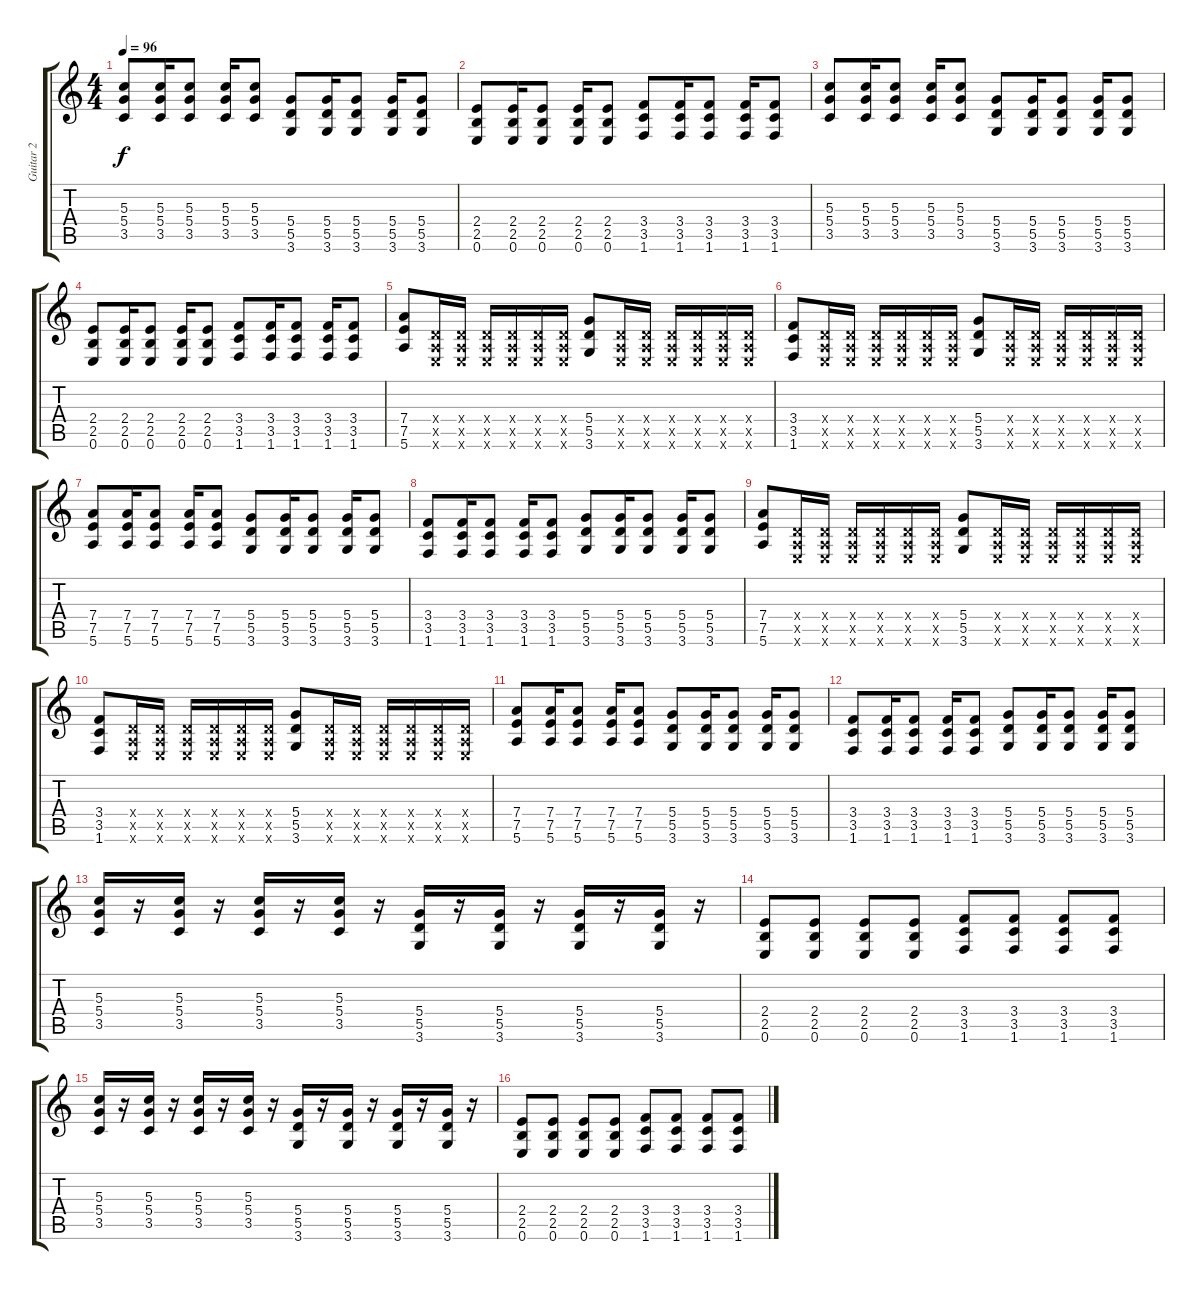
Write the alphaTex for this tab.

\track ("Guitar 2" "Guitar 2") {instrument distortionguitar}
\staff {score tabs}
\tuning (E4 B3 G3 D3 A2 E2) {hide}
\ts (4 4)
\tempo 96
\clef g2
\ks c
(5.3 5.4 3.5).8{dy f} (5.3 5.4 3.5).16 (5.3 5.4 3.5).8 (5.3 5.4 3.5).16 (5.3 5.4 3.5).8 (5.4 5.5 3.6).8 (5.4 5.5 3.6).16 (5.4 5.5 3.6).8 (5.4 5.5 3.6).16 (5.4 5.5 3.6).8 |
(2.4 2.5 0.6).8 (2.4 2.5 0.6).16 (2.4 2.5 0.6).8 (2.4 2.5 0.6).16 (2.4 2.5 0.6).8 (3.4 3.5 1.6).8 (3.4 3.5 1.6).16 (3.4 3.5 1.6).8 (3.4 3.5 1.6).16 (3.4 3.5 1.6).8 |
(5.3 5.4 3.5).8 (5.3 5.4 3.5).16 (5.3 5.4 3.5).8 (5.3 5.4 3.5).16 (5.3 5.4 3.5).8 (5.4 5.5 3.6).8 (5.4 5.5 3.6).16 (5.4 5.5 3.6).8 (5.4 5.5 3.6).16 (5.4 5.5 3.6).8 |
(2.4 2.5 0.6).8 (2.4 2.5 0.6).16 (2.4 2.5 0.6).8 (2.4 2.5 0.6).16 (2.4 2.5 0.6).8 (3.4 3.5 1.6).8 (3.4 3.5 1.6).16 (3.4 3.5 1.6).8 (3.4 3.5 1.6).16 (3.4 3.5 1.6).8 |
(7.4 7.5 5.6).8 (0.4{x} 0.5{x} 0.6{x}).16 (0.4{x} 0.5{x} 0.6{x}).16 (0.4{x} 0.5{x} 0.6{x}).16 (0.4{x} 0.5{x} 0.6{x}).16 (0.4{x} 0.5{x} 0.6{x}).16 (0.4{x} 0.5{x} 0.6{x}).16 (5.4 5.5 3.6).8 (0.4{x} 0.5{x} 0.6{x}).16 (0.4{x} 0.5{x} 0.6{x}).16 (0.4{x} 0.5{x} 0.6{x}).16 (0.4{x} 0.5{x} 0.6{x}).16 (0.4{x} 0.5{x} 0.6{x}).16 (0.4{x} 0.5{x} 0.6{x}).16 |
(3.4 3.5 1.6).8 (0.4{x} 0.5{x} 0.6{x}).16 (0.4{x} 0.5{x} 0.6{x}).16 (0.4{x} 0.5{x} 0.6{x}).16 (0.4{x} 0.5{x} 0.6{x}).16 (0.4{x} 0.5{x} 0.6{x}).16 (0.4{x} 0.5{x} 0.6{x}).16 (5.4 5.5 3.6).8 (0.4{x} 0.5{x} 0.6{x}).16 (0.4{x} 0.5{x} 0.6{x}).16 (0.4{x} 0.5{x} 0.6{x}).16 (0.4{x} 0.5{x} 0.6{x}).16 (0.4{x} 0.5{x} 0.6{x}).16 (0.4{x} 0.5{x} 0.6{x}).16 |
(7.4 7.5 5.6).8 (7.4 7.5 5.6).16 (7.4 7.5 5.6).8 (7.4 7.5 5.6).16 (7.4 7.5 5.6).8 (5.4 5.5 3.6).8 (5.4 5.5 3.6).16 (5.4 5.5 3.6).8 (5.4 5.5 3.6).16 (5.4 5.5 3.6).8 |
(3.4 3.5 1.6).8 (3.4 3.5 1.6).16 (3.4 3.5 1.6).8 (3.4 3.5 1.6).16 (3.4 3.5 1.6).8 (5.4 5.5 3.6).8 (5.4 5.5 3.6).16 (5.4 5.5 3.6).8 (5.4 5.5 3.6).16 (5.4 5.5 3.6).8 |
(7.4 7.5 5.6).8 (0.4{x} 0.5{x} 0.6{x}).16 (0.4{x} 0.5{x} 0.6{x}).16 (0.4{x} 0.5{x} 0.6{x}).16 (0.4{x} 0.5{x} 0.6{x}).16 (0.4{x} 0.5{x} 0.6{x}).16 (0.4{x} 0.5{x} 0.6{x}).16 (5.4 5.5 3.6).8 (0.4{x} 0.5{x} 0.6{x}).16 (0.4{x} 0.5{x} 0.6{x}).16 (0.4{x} 0.5{x} 0.6{x}).16 (0.4{x} 0.5{x} 0.6{x}).16 (0.4{x} 0.5{x} 0.6{x}).16 (0.4{x} 0.5{x} 0.6{x}).16 |
(3.4 3.5 1.6).8 (0.4{x} 0.5{x} 0.6{x}).16 (0.4{x} 0.5{x} 0.6{x}).16 (0.4{x} 0.5{x} 0.6{x}).16 (0.4{x} 0.5{x} 0.6{x}).16 (0.4{x} 0.5{x} 0.6{x}).16 (0.4{x} 0.5{x} 0.6{x}).16 (5.4 5.5 3.6).8 (0.4{x} 0.5{x} 0.6{x}).16 (0.4{x} 0.5{x} 0.6{x}).16 (0.4{x} 0.5{x} 0.6{x}).16 (0.4{x} 0.5{x} 0.6{x}).16 (0.4{x} 0.5{x} 0.6{x}).16 (0.4{x} 0.5{x} 0.6{x}).16 |
(7.4 7.5 5.6).8 (7.4 7.5 5.6).16 (7.4 7.5 5.6).8 (7.4 7.5 5.6).16 (7.4 7.5 5.6).8 (5.4 5.5 3.6).8 (5.4 5.5 3.6).16 (5.4 5.5 3.6).8 (5.4 5.5 3.6).16 (5.4 5.5 3.6).8 |
(3.4 3.5 1.6).8 (3.4 3.5 1.6).16 (3.4 3.5 1.6).8 (3.4 3.5 1.6).16 (3.4 3.5 1.6).8 (5.4 5.5 3.6).8 (5.4 5.5 3.6).16 (5.4 5.5 3.6).8 (5.4 5.5 3.6).16 (5.4 5.5 3.6).8 |
(5.3 5.4 3.5).16 r.16 (5.3 5.4 3.5).16 r.16 (5.3 5.4 3.5).16 r.16 (5.3 5.4 3.5).16 r.16 (5.4 5.5 3.6).16 r.16 (5.4 5.5 3.6).16 r.16 (5.4 5.5 3.6).16 r.16 (5.4 5.5 3.6).16 r.16 |
(2.4 2.5 0.6).8 (2.4 2.5 0.6).8 (2.4 2.5 0.6).8 (2.4 2.5 0.6).8 (3.4 3.5 1.6).8 (3.4 3.5 1.6).8 (3.4 3.5 1.6).8 (3.4 3.5 1.6).8 |
(5.3 5.4 3.5).16 r.16 (5.3 5.4 3.5).16 r.16 (5.3 5.4 3.5).16 r.16 (5.3 5.4 3.5).16 r.16 (5.4 5.5 3.6).16 r.16 (5.4 5.5 3.6).16 r.16 (5.4 5.5 3.6).16 r.16 (5.4 5.5 3.6).16 r.16 |
(2.4 2.5 0.6).8 (2.4 2.5 0.6).8 (2.4 2.5 0.6).8 (2.4 2.5 0.6).8 (3.4 3.5 1.6).8 (3.4 3.5 1.6).8 (3.4 3.5 1.6).8 (3.4 3.5 1.6).8
